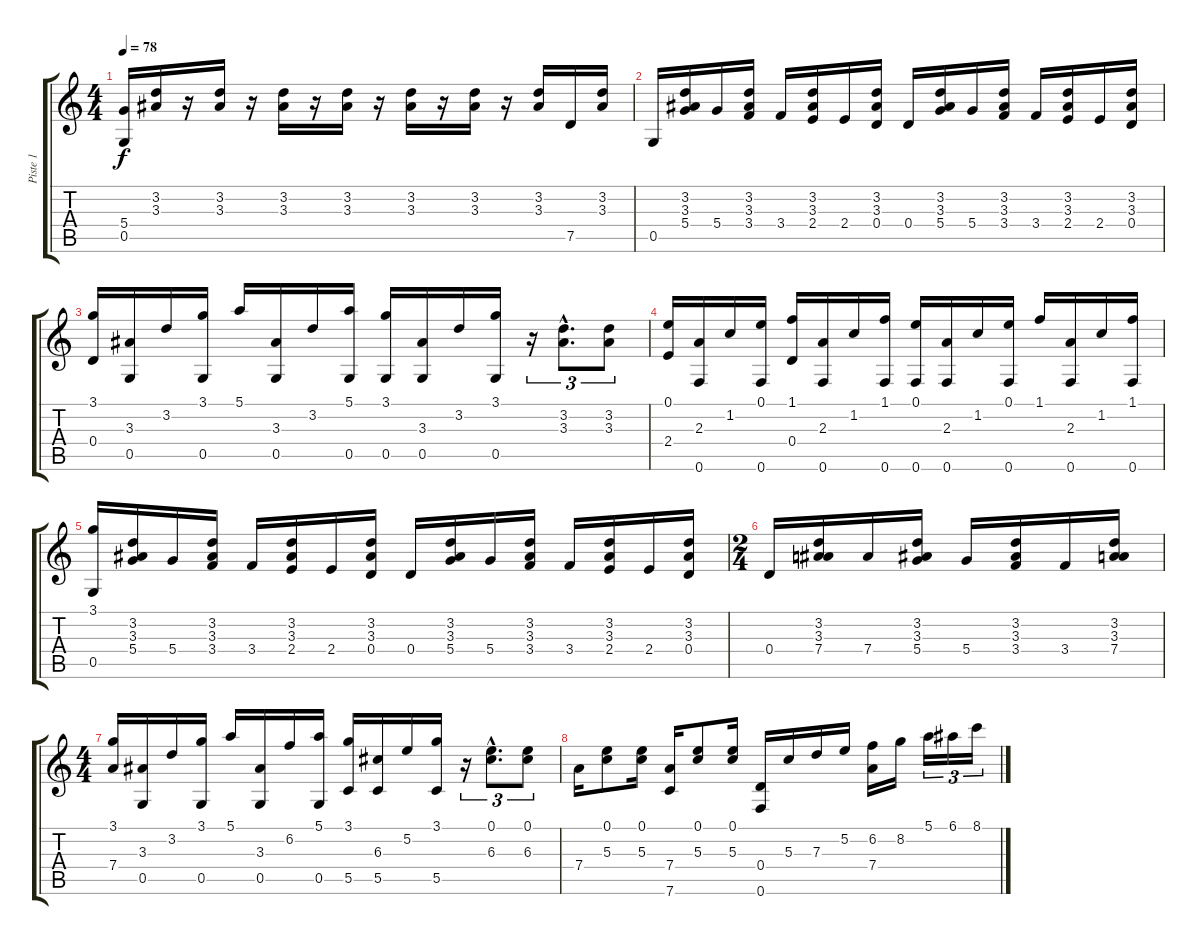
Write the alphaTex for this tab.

\track ("Piste 1" "Piste 1") {instrument acousticguitarnylon}
\staff {score tabs}
\tuning (E4 B3 G3 D3 G2 F2) {hide}
\ts (4 4)
\tempo 78
\clef g2
\ks c
(5.4 0.5).16{dy f} (3.2 3.3).16 r.16 (3.2 3.3).16 r.16 (3.2 3.3).16 r.16 (3.2 3.3).16 r.16 (3.2 3.3).16 r.16 (3.2 3.3).16 r.16 (3.2 3.3).16 7.5.16 (3.2 3.3).16 |
0.5.16 (3.2 3.3 5.4).16 5.4.16 (3.2 3.3 3.4).16 3.4.16 (3.2 3.3 2.4).16 2.4.16 (3.2 3.3 0.4).16 0.4.16 (3.2 3.3 5.4).16 5.4.16 (3.2 3.3 3.4).16 3.4.16 (3.2 3.3 2.4).16 2.4.16 (3.2 3.3 0.4).16 |
(3.1 0.4).16 (3.3 0.5).16 3.2.16 (3.1 0.5).16 5.1.16 (3.3 0.5).16 3.2.16 (5.1 0.5).16 (3.1 0.5).16 (3.3 0.5).16 3.2.16 (3.1 0.5).16 r.16{tu (3 2)} (3.2{hac} 3.3{hac}).8{d tu (3 2)} (3.2 3.3).8{tu (3 2)} |
(0.1 2.4).16 (2.3 0.6).16 1.2.16 (0.1 0.6).16 (1.1 0.4).16 (2.3 0.6).16 1.2.16 (1.1 0.6).16 (0.1 0.6).16 (2.3 0.6).16 1.2.16 (0.1 0.6).16 1.1.16 (2.3 0.6).16 1.2.16 (1.1 0.6).16 |
(3.1 0.5).16 (3.2 3.3 5.4).16 5.4.16 (3.2 3.3 3.4).16 3.4.16 (3.2 3.3 2.4).16 2.4.16 (3.2 3.3 0.4).16 0.4.16 (3.2 3.3 5.4).16 5.4.16 (3.2 3.3 3.4).16 3.4.16 (3.2 3.3 2.4).16 2.4.16 (3.2 3.3 0.4).16 |
\ts (2 4)
0.4.16 (3.2 3.3 7.4).16 7.4.16 (3.2 3.3 5.4).16 5.4.16 (3.2 3.3 3.4).16 3.4.16 (3.2 3.3 7.4).16 |
\ts (4 4)
(3.1 7.4).16 (3.3 0.5).16 3.2.16 (3.1 0.5).16 5.1.16 (3.3 0.5).16 6.2.16 (5.1 0.5).16 (3.1 5.5).16 (6.3 5.5).16 5.2.16 (3.1 5.5).16 r.16{tu (3 2)} (0.1{hac} 6.3{hac}).8{d tu (3 2)} (0.1 6.3).8{tu (3 2)} |
7.4.16 (0.1 5.3).8 (0.1 5.3).16 (7.4 7.6).16 (0.1 5.3).8 (0.1 5.3).16 (0.4 0.6).16 5.3.16 7.3.16 5.2.16 (6.2 7.4).16 8.2.16 5.1.16{tu (3 2)} 6.1.16{tu (3 2)} 8.1.16{tu (3 2)}
